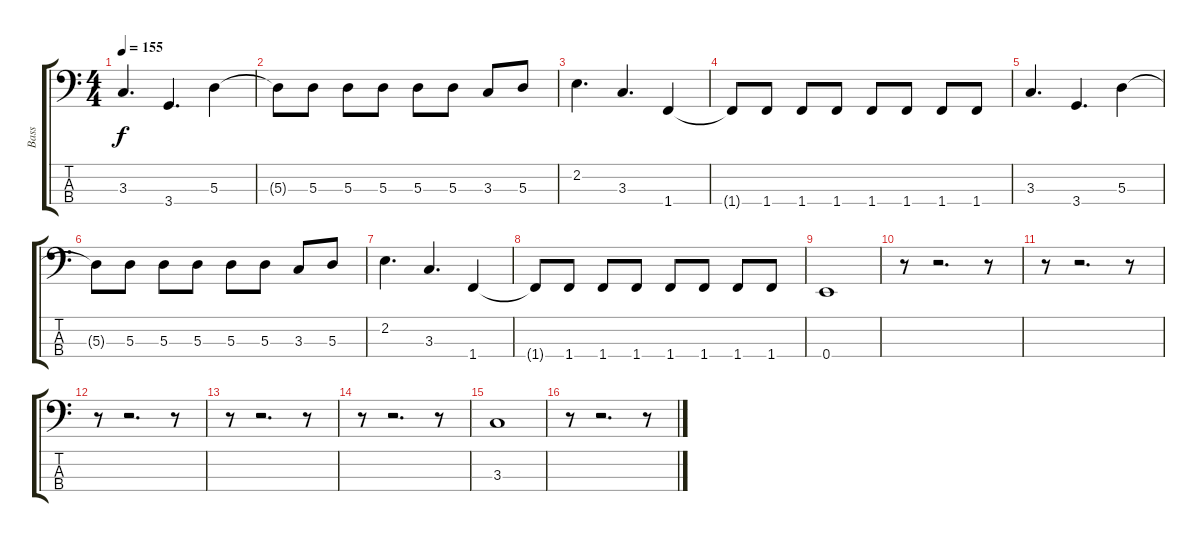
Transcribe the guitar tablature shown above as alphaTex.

\track ("Bass" "Bass") {instrument electricbassfinger}
\staff {score tabs}
\tuning (G2 D2 A1 E1) {hide}
\ts (4 4)
\tempo 155
\clef f4
\ks c
3.3.4{d dy f} 3.4.4{d} 5.3.4 |
5.3{t}.8 5.3.8 5.3.8 5.3.8 5.3.8 5.3.8 3.3.8 5.3.8 |
2.2.4{d} 3.3.4{d} 1.4.4 |
1.4{t}.8 1.4.8 1.4.8 1.4.8 1.4.8 1.4.8 1.4.8 1.4.8 |
3.3.4{d} 3.4.4{d} 5.3.4 |
5.3{t}.8 5.3.8 5.3.8 5.3.8 5.3.8 5.3.8 3.3.8 5.3.8 |
2.2.4{d} 3.3.4{d} 1.4.4 |
1.4{t}.8 1.4.8 1.4.8 1.4.8 1.4.8 1.4.8 1.4.8 1.4.8 |
0.4.1 |
r.8 r.2{d} r.8 |
r.8 r.2{d} r.8 |
r.8 r.2{d} r.8 |
r.8 r.2{d} r.8 |
r.8 r.2{d} r.8 |
3.3.1 |
r.8 r.2{d} r.8
